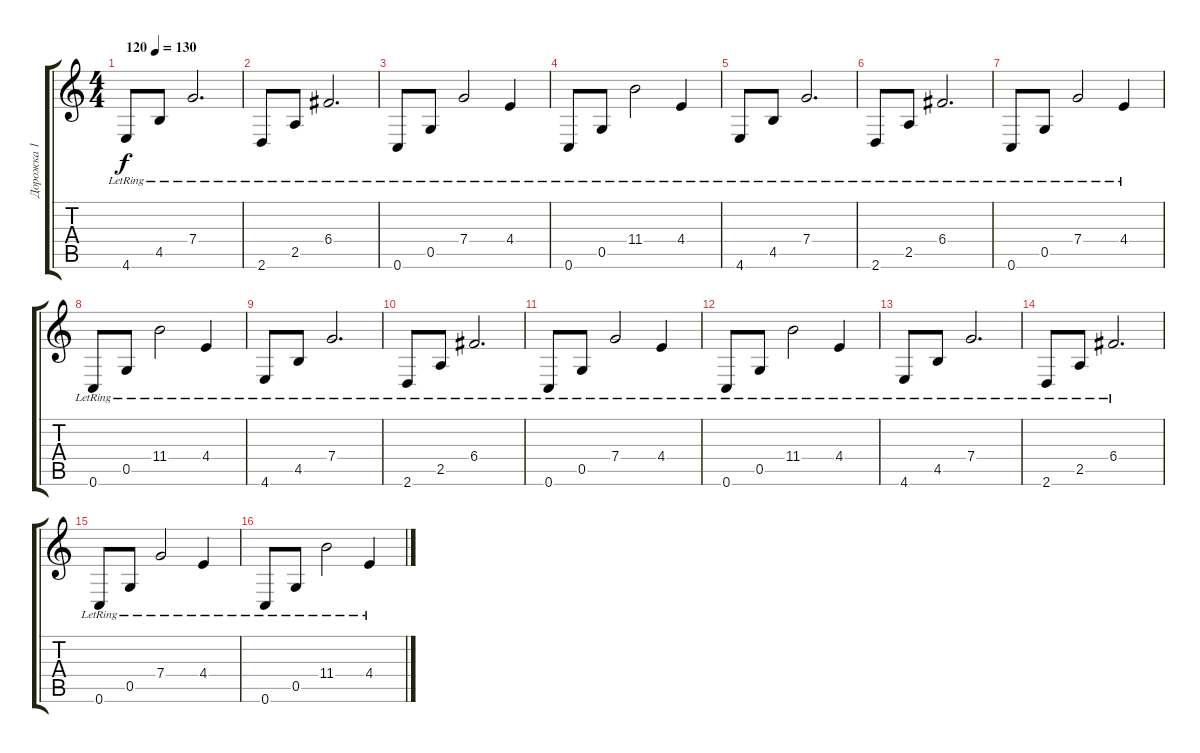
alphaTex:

\track ("Дорожка 1" "Дорожка 1") {instrument acousticguitarsteel}
\staff {score tabs}
\tuning (D4 A3 F3 C3 G2 C2) {hide}
\ts (4 4)
\tempo (130 "120")
\clef g2
\ks c
4.6{lr}.8{dy f instrument acousticguitarsteel} 4.5{lr}.8 7.4{lr}.2{d} |
2.6{lr}.8 2.5{lr}.8 6.4{lr}.2{d} |
0.6{lr}.8 0.5{lr}.8 7.4{lr}.2 4.4{lr}.4 |
0.6{lr}.8 0.5{lr}.8 11.4{lr}.2 4.4{lr}.4 |
4.6{lr}.8 4.5{lr}.8 7.4{lr}.2{d} |
2.6{lr}.8 2.5{lr}.8 6.4{lr}.2{d} |
0.6{lr}.8 0.5{lr}.8 7.4{lr}.2 4.4{lr}.4 |
0.6{lr}.8 0.5{lr}.8 11.4{lr}.2 4.4{lr}.4 |
4.6{lr}.8 4.5{lr}.8 7.4{lr}.2{d} |
2.6{lr}.8 2.5{lr}.8 6.4{lr}.2{d} |
0.6{lr}.8 0.5{lr}.8 7.4{lr}.2 4.4{lr}.4 |
0.6{lr}.8 0.5{lr}.8 11.4{lr}.2 4.4{lr}.4 |
4.6{lr}.8 4.5{lr}.8 7.4{lr}.2{d} |
2.6{lr}.8 2.5{lr}.8 6.4{lr}.2{d} |
0.6{lr}.8 0.5{lr}.8 7.4{lr}.2 4.4{lr}.4 |
0.6{lr}.8 0.5{lr}.8 11.4{lr}.2 4.4{lr}.4
